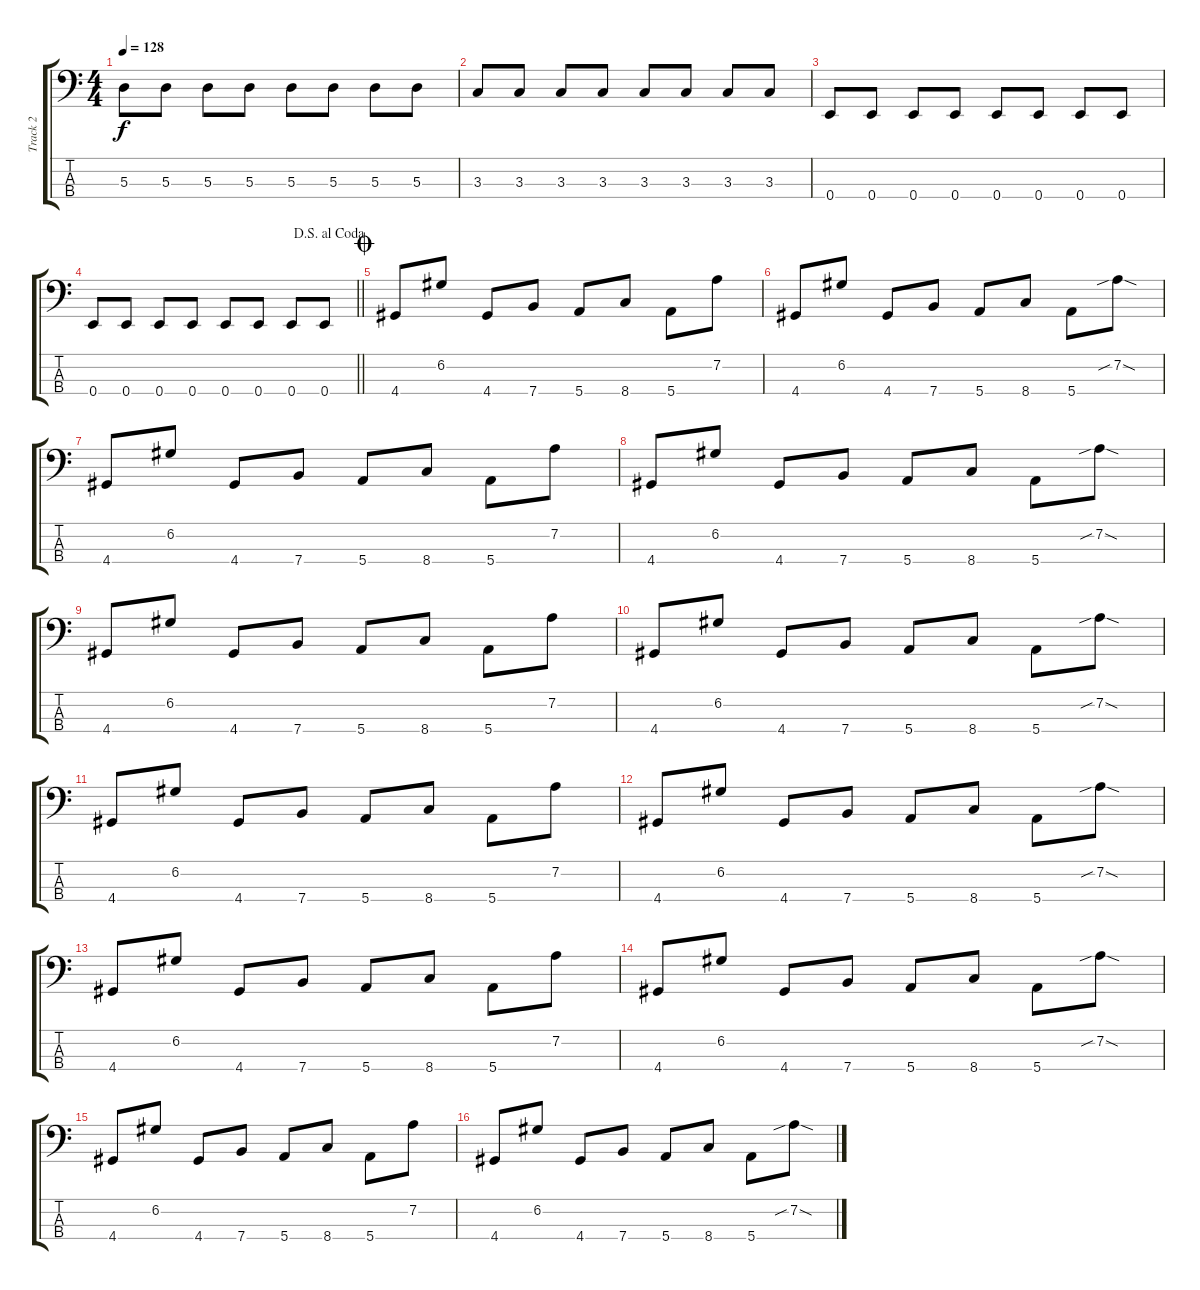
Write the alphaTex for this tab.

\track ("Track 2" "Track 2") {instrument electricbasspick}
\staff {score tabs}
\tuning (G2 D2 A1 E1) {hide}
\ts (4 4)
\tempo 128
\clef f4
\ks c
5.3.8{dy f} 5.3.8 5.3.8 5.3.8 5.3.8 5.3.8 5.3.8 5.3.8 |
3.3.8 3.3.8 3.3.8 3.3.8 3.3.8 3.3.8 3.3.8 3.3.8 |
0.4.8 0.4.8 0.4.8 0.4.8 0.4.8 0.4.8 0.4.8 0.4.8 |
\jump dalsegnoalcoda
\barLineRight lightlight
0.4.8 0.4.8 0.4.8 0.4.8 0.4.8 0.4.8 0.4.8 0.4.8 |
\jump coda
4.4.8 6.2.8 4.4.8 7.4.8 5.4.8 8.4.8 5.4.8 7.2.8 |
4.4.8 6.2.8 4.4.8 7.4.8 5.4.8 8.4.8 5.4.8 7.2{sib sod}.8 |
4.4.8 6.2.8 4.4.8 7.4.8 5.4.8 8.4.8 5.4.8 7.2.8 |
4.4.8 6.2.8 4.4.8 7.4.8 5.4.8 8.4.8 5.4.8 7.2{sib sod}.8 |
4.4.8 6.2.8 4.4.8 7.4.8 5.4.8 8.4.8 5.4.8 7.2.8 |
4.4.8 6.2.8 4.4.8 7.4.8 5.4.8 8.4.8 5.4.8 7.2{sib sod}.8 |
4.4.8 6.2.8 4.4.8 7.4.8 5.4.8 8.4.8 5.4.8 7.2.8 |
4.4.8 6.2.8 4.4.8 7.4.8 5.4.8 8.4.8 5.4.8 7.2{sib sod}.8 |
4.4.8 6.2.8 4.4.8 7.4.8 5.4.8 8.4.8 5.4.8 7.2.8 |
4.4.8 6.2.8 4.4.8 7.4.8 5.4.8 8.4.8 5.4.8 7.2{sib sod}.8 |
4.4.8 6.2.8 4.4.8 7.4.8 5.4.8 8.4.8 5.4.8 7.2.8 |
4.4.8 6.2.8 4.4.8 7.4.8 5.4.8 8.4.8 5.4.8 7.2{sib sod}.8
